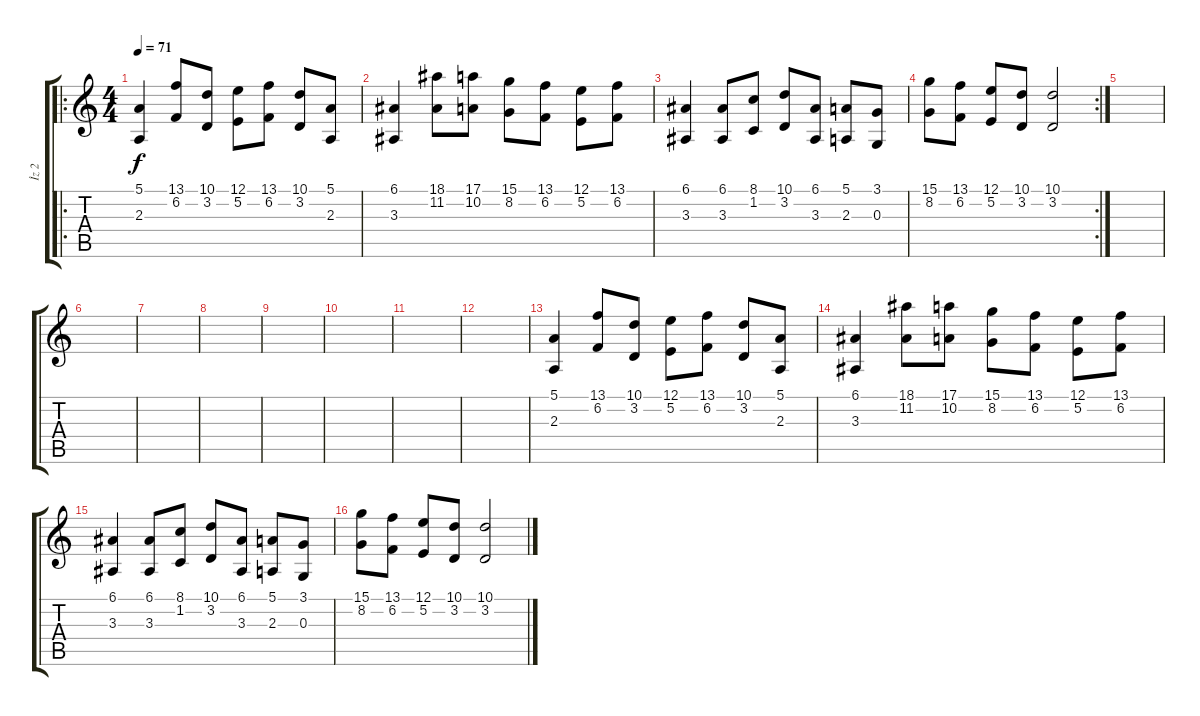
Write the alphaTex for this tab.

\track ("İz 2" "İz 2") {instrument violin}
\staff {score tabs}
\tuning (E4 B3 G3 D3 A2 E2) {hide}
\ro
\ts (4 4)
\tempo 71
\clef g2
\ks c
(5.1 2.3).4{dy f volume 9} (13.1 6.2).8 (10.1 3.2).8 (12.1 5.2).8 (13.1 6.2).8 (10.1 3.2).8 (5.1 2.3).8 |
(6.1 3.3).4 (18.1 11.2).8 (17.1 10.2).8 (15.1 8.2).8 (13.1 6.2).8 (12.1 5.2).8 (13.1 6.2).8 |
(6.1 3.3).4 (6.1 3.3).8 (8.1 1.2).8 (10.1 3.2).8 (6.1 3.3).8 (5.1 2.3).8 (3.1 0.3).8 |
\rc 2
(15.1 8.2).8 (13.1 6.2).8 (12.1 5.2).8 (10.1 3.2).8 (10.1 3.2).2 |
|
|
|
|
|
|
|
|
(5.1 2.3).4 (13.1 6.2).8 (10.1 3.2).8 (12.1 5.2).8 (13.1 6.2).8 (10.1 3.2).8 (5.1 2.3).8 |
(6.1 3.3).4 (18.1 11.2).8 (17.1 10.2).8 (15.1 8.2).8 (13.1 6.2).8 (12.1 5.2).8 (13.1 6.2).8 |
(6.1 3.3).4 (6.1 3.3).8 (8.1 1.2).8 (10.1 3.2).8 (6.1 3.3).8 (5.1 2.3).8 (3.1 0.3).8 |
(15.1 8.2).8 (13.1 6.2).8 (12.1 5.2).8 (10.1 3.2).8 (10.1 3.2).2
